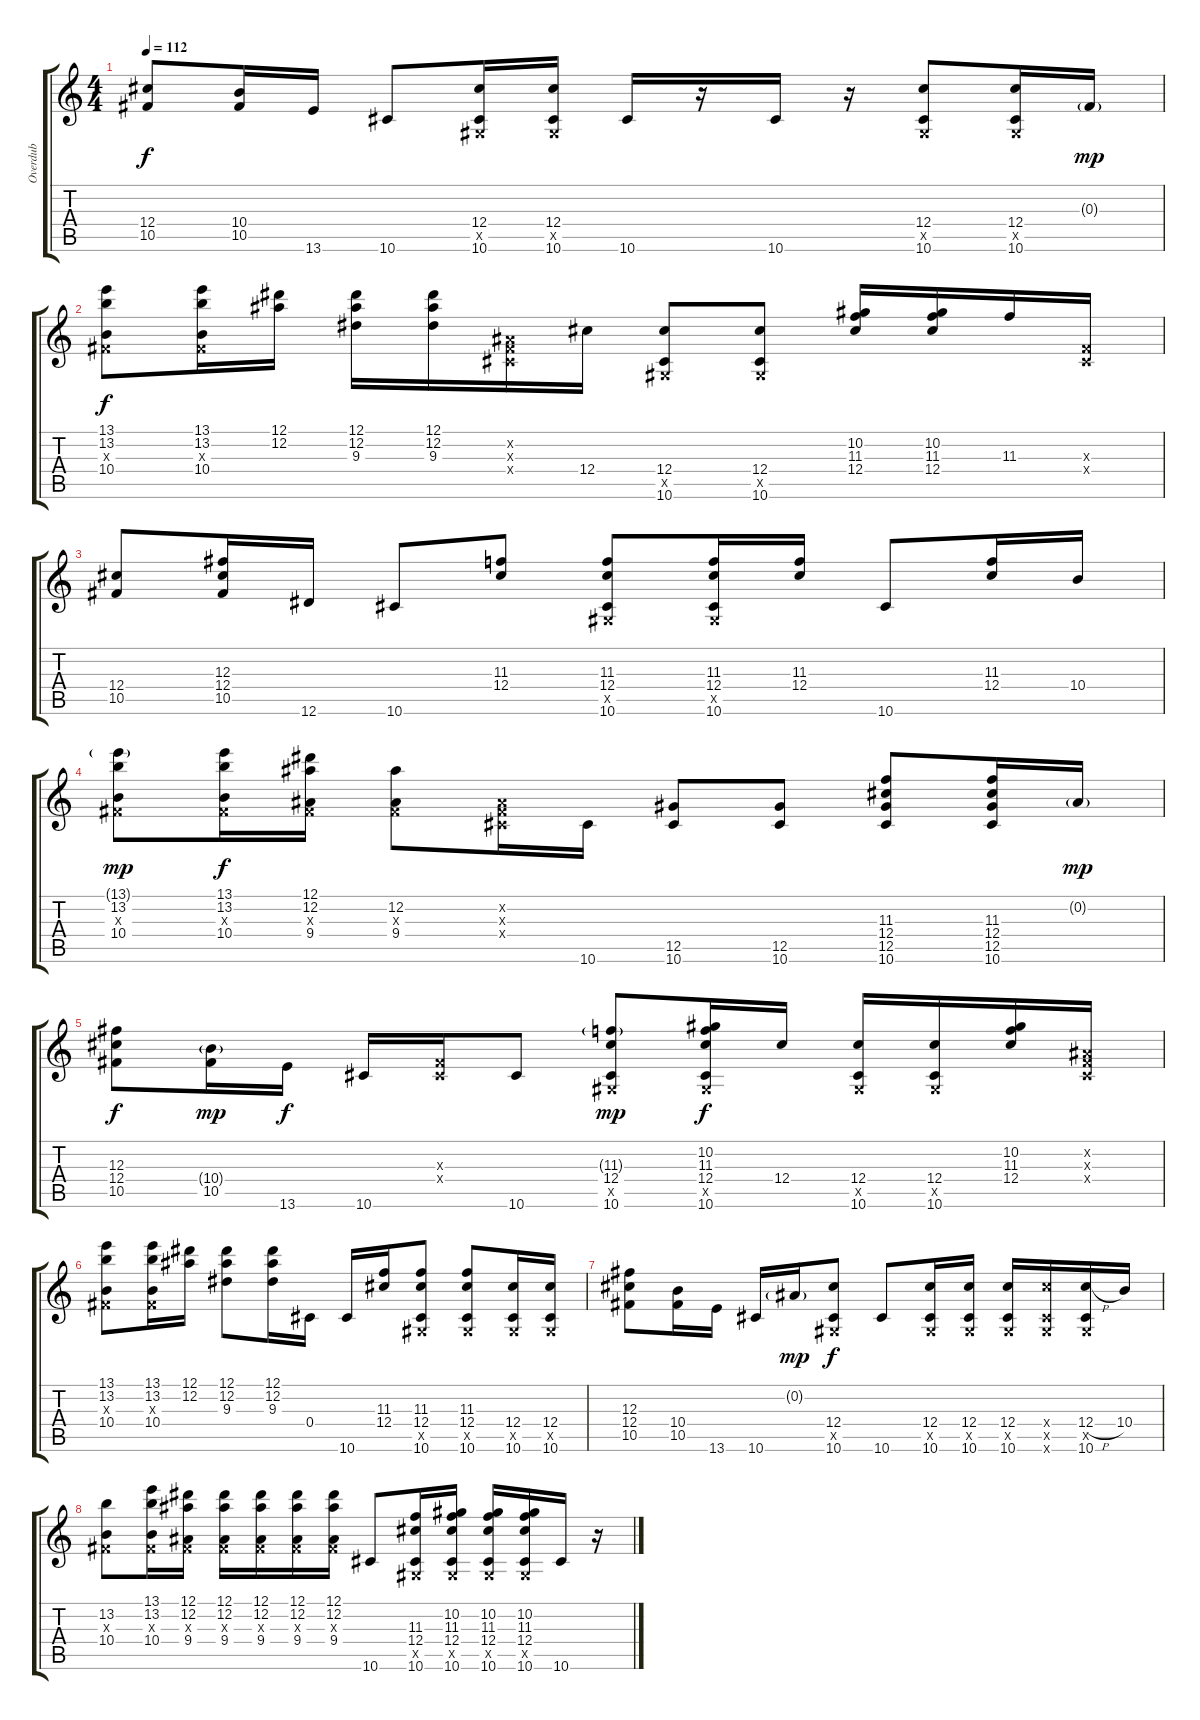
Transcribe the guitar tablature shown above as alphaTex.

\track ("Overdub" "Overdub") {instrument fretlessbass}
\staff {score tabs}
\tuning (Eb4 Bb3 Gb3 Db3 Ab2 Eb2) {hide}
\ts (4 4)
\tempo 112
\clef g2
\ks c
(12.4 10.5).8{dy f} (10.4 10.5).16 13.6.16 10.6.8 (12.4 0.5{x} 10.6).16 (12.4 0.5{x} 10.6).16 10.6.16 r.16 10.6.16 r.16 (12.4 0.5{x} 10.6).8 (12.4 0.5{x} 10.6).16 0.3{g}.16{dy mp} |
(13.1 13.2 0.3{x} 10.4).8{dy f} (13.1 13.2 0.3{x} 10.4).16 (12.1 12.2).16 (12.1 12.2 9.3).16 (12.1 12.2 9.3).16 (0.2{x} 0.3{x} 0.4{x}).16 12.4.16 (12.4 0.5{x} 10.6).8 (12.4 0.5{x} 10.6).8 (10.2 11.3 12.4).16 (10.2 11.3 12.4).16 11.3.16 (0.3{x} 0.4{x}).16 |
(12.4 10.5).8 (12.3 12.4 10.5).16 12.6.16 10.6.8 (11.3 12.4).8 (11.3 12.4 0.5{x} 10.6).8 (11.3 12.4 0.5{x} 10.6).16 (11.3 12.4).16 10.6.8 (11.3 12.4).16 10.4.16 |
(13.1{g} 13.2 0.3{x} 10.4).8{dy mp} (13.1 13.2 0.3{x} 10.4).16{dy f} (12.1 12.2 0.3{x} 9.4).16 (12.2 0.3{x} 9.4).8 (0.2{x} 0.3{x} 0.4{x}).16 10.6.16 (12.5 10.6).8 (12.5 10.6).8 (11.3 12.4 12.5 10.6).8 (11.3 12.4 12.5 10.6).16 0.2{g}.16{dy mp} |
(12.3 12.4 10.5).8{dy f} (10.4{g} 10.5).16{dy mp} 13.6.16{dy f} 10.6.16 (0.3{x} 0.4{x}).16 10.6.8 (11.3{g} 12.4 0.5{x} 10.6).8{dy mp} (10.2 11.3 12.4 0.5{x} 10.6).16{dy f} 12.4.16 (12.4 0.5{x} 10.6).16 (12.4 0.5{x} 10.6).16 (10.2 11.3 12.4).16 (0.2{x} 0.3{x} 0.4{x}).16 |
(13.1 13.2 0.3{x} 10.4).8 (13.1 13.2 0.3{x} 10.4).16 (12.1 12.2).16 (12.1 12.2 9.3).8 (12.1 12.2 9.3).16 0.4.16 10.6.16 (11.3 12.4).16 (11.3 12.4 0.5{x} 10.6).8 (11.3 12.4 0.5{x} 10.6).8 (12.4 0.5{x} 10.6).16 (12.4 0.5{x} 10.6).16 |
(12.3 12.4 10.5).8 (10.4 10.5).16 13.6.16 10.6.16 0.2{g}.16{dy mp} (12.4 0.5{x} 10.6).8{dy f} 10.6.8 (12.4 0.5{x} 10.6).16 (12.4 0.5{x} 10.6).16 (12.4 0.5{x} 10.6).16 (12.4{x} 0.5{x} 10.6{x}).16 (12.4{h} 0.5{x} 10.6).16 10.4.16 |
(13.2 0.3{x} 10.4).8 (13.1 13.2 0.3{x} 10.4).16 (12.1 12.2 0.3{x} 9.4).16 (12.1 12.2 0.3{x} 9.4).16 (12.1 12.2 0.3{x} 9.4).16 (12.1 12.2 0.3{x} 9.4).16 (12.1 12.2 0.3{x} 9.4).16 10.6.8 (11.3 12.4 0.5{x} 10.6).16 (10.2 11.3 12.4 0.5{x} 10.6).16 (10.2 11.3 12.4 0.5{x} 10.6).16 (10.2 11.3 12.4 0.5{x} 10.6).16 10.6.16 r.16
